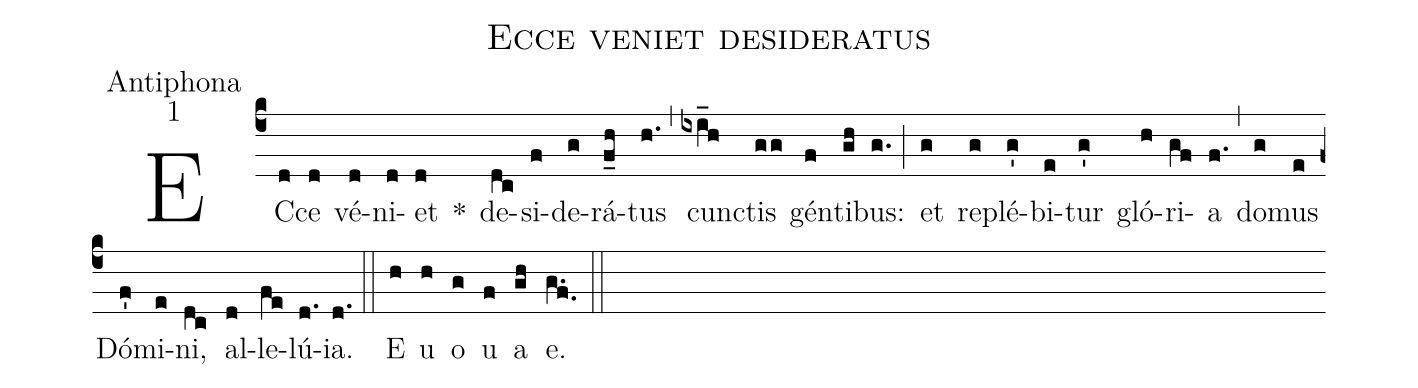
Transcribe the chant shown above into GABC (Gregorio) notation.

name:Ecce veniet desideratus;
office-part:Antiphona;
mode:1;
%%
(c4) EC(d)ce(d) vé(d)ni(d)et(d) *() de(dc)si(f)de(g)rá(f_h)tus(h.) (,) cun(ixi_h)ctis(gg) gén(f)ti(gh)bus:(g.) (;) et(g) re(g)plé(g')bi(e)tur(g') gló(h)ri(gf)a(f.) (,) do(g)mus(e) Dó(f')mi(e)ni,(dc) al(d)le(fe)lú(d.)ia.(d.) (::) E(h) u(h) o(g) u(f) a(gh) e.(g.f.) (::)
